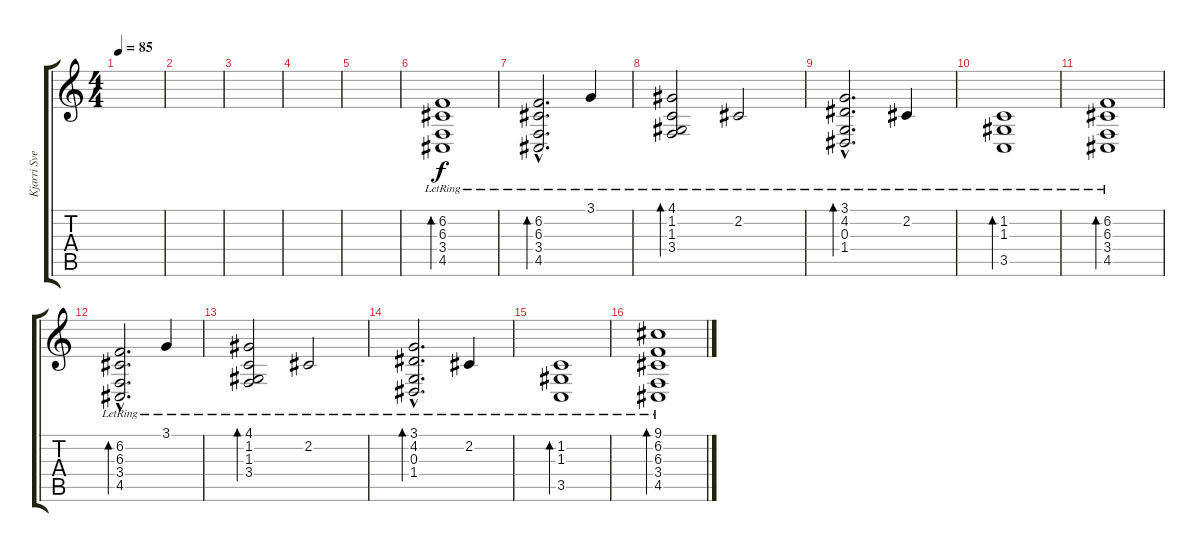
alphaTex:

\track ("Kjarri Sveinsson (Piano)" "Kjarri Sve") {instrument acousticgrandpiano}
\staff {score tabs}
\tuning (E4 B3 G3 D3 A2 D2) {hide}
\ts (4 4)
\tempo 85
\clef g2
\ks c
|
|
|
|
|
(6.2{lr} 6.3{lr} 3.4{lr} 4.5{lr}).1{bd 60} |
(6.2{hac lr} 6.3{hac lr} 3.4{hac lr} 4.5{hac lr}).2{d bd 60} 3.1{lr}.4 |
(4.1{lr} 1.2{lr} 1.3{lr} 3.4{lr}).2{bd 60} 2.2{lr}.2 |
(3.1{hac lr} 4.2{hac lr} 0.3{hac lr} 1.4{hac lr}).2{d bd 60} 2.2{lr}.4 |
(1.2{lr} 1.3{lr} 3.5{lr}).1{bd 60} |
(6.2{lr} 6.3{lr} 3.4{lr} 4.5{lr}).1{bd 60} |
(6.2{hac lr} 6.3{hac lr} 3.4{hac lr} 4.5{hac lr}).2{d bd 60} 3.1{lr}.4 |
(4.1{lr} 1.2{lr} 1.3{lr} 3.4{lr}).2{bd 60} 2.2{lr}.2 |
(3.1{hac lr} 4.2{hac lr} 0.3{hac lr} 1.4{hac lr}).2{d bd 60} 2.2{lr}.4 |
(1.2{lr} 1.3{lr} 3.5{lr}).1{bd 60} |
(9.1{lr} 6.2{lr} 6.3{lr} 3.4{lr} 4.5{lr}).1{bd 60}
